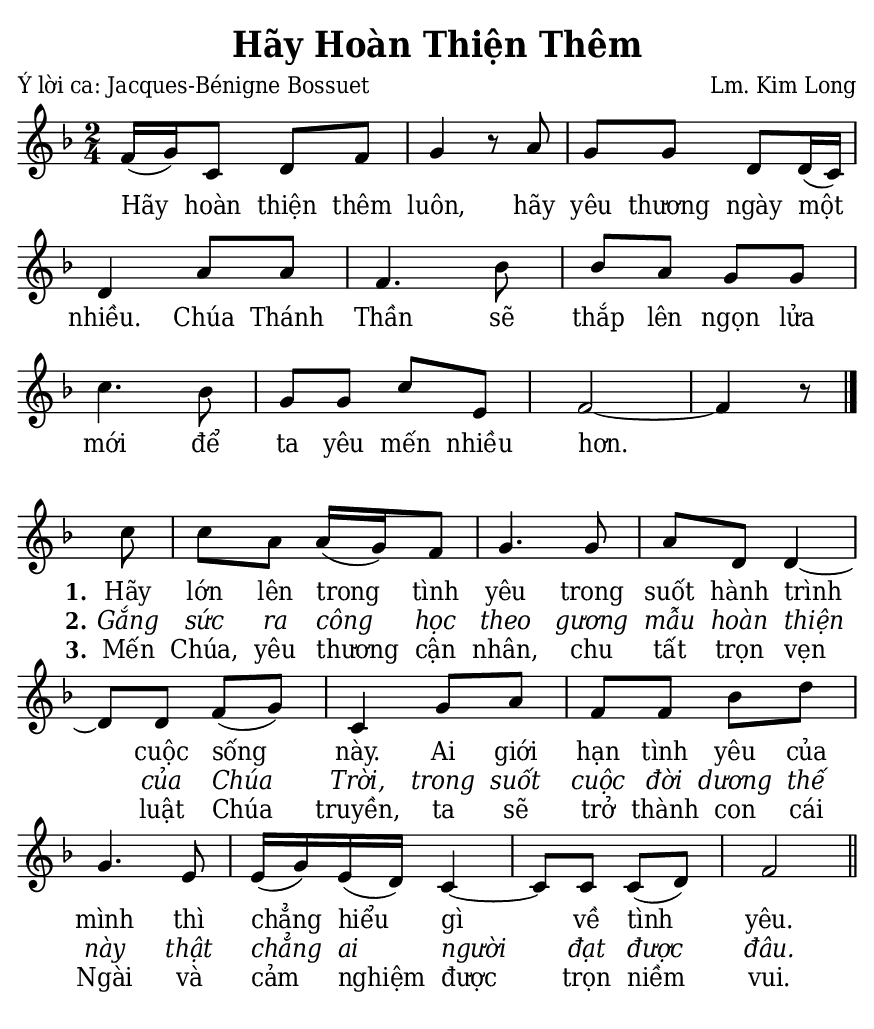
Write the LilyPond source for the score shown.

% Cài đặt chung
\version "2.24.3"
\include "english.ly"

\header {
  title = "Hãy Hoàn Thiện Thêm"
  poet = "Ý lời ca: Jacques-Bénigne Bossuet"
  composer = "Lm. Kim Long"
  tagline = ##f
}

% Nhạc
nhacPhanMot = \relative c' {
  \key f \major
  \time 2/4
  f16 (g) c,8 d f |
  g4 r8 a |
  g g d d16 (c) |
  d4 a'8 a |
  f4. bf8 |
  bf a g g |
  c4. bf8 |
  g g c e, |
  f2 ~ |
  f4 r8 \bar "|."
}

nhacPhanHai = \relative c'' {
  \key f \major
  \time 2/4
  \partial 8 c8 |
  c a a16 (g) f8 |
  g4. g8 |
  a d, d4 ~ |
  d8 d f (g) |
  c,4 g'8 a |
  f f bf d |
  g,4. e8 |
  e16 (g) e (d) c4 ~ |
  c8 c c (d) |
  f2 \bar "||"
}

% Lời
loiPhanMot = \lyricmode {
  Hãy hoàn thiện thêm luôn, hãy yêu thương ngày một nhiều.
  Chúa Thánh Thần sẽ thắp lên ngọn lửa mới để ta yêu mến nhiều hơn.
}

loiPhanHai = \lyricmode {
  <<
    {
      \set stanza = "1."
      Hãy lớn lên trong tình yêu trong suốt hành trình cuộc sống này.
      Ai giới hạn tình yêu của mình thì chẳng hiểu gì về tình yêu.
    }
    \new Lyrics {
	    \set associatedVoice = "beSop"
	    \set stanza = "2."
      \override Lyrics.LyricText.font-shape = #'italic
      Gắng sức ra công học theo gương mẫu hoàn thiện của Chúa Trời,
      trong suốt cuộc đời dương thế này thật chẳng ai người đạt được đâu.
    }
    \new Lyrics {
	    \set associatedVoice = "beSop"
	    \set stanza = "3."
      Mến Chúa, yêu thương cận nhân, chu tất trọn vẹn luật Chúa truyền,
      ta sẽ trở thành con cái Ngài và cảm nghiệm được trọn niềm vui.
    }
  >>
}

% Dàn trang
\paper {
  #(set-paper-size "a5")
  top-margin = 3\mm
  bottom-margin = 3\mm
  left-margin = 3\mm
  right-margin = 3\mm
  indent = #0
  #(define fonts
	 (make-pango-font-tree "Deja Vu Serif Condensed"
	 		       "Deja Vu Serif Condensed"
			       "Deja Vu Serif Condensed"
			       (/ 20 20)))
  print-page-number = ##f
}

\score {
  <<
    \new Staff <<
        \clef treble
        \new Voice = beSop {
          \nhacPhanMot
        }
      \new Lyrics \lyricsto beSop \loiPhanMot
    >>
  >>
  \layout {
    \override Lyrics.LyricSpace.minimum-distance = #1.5
    \override Score.BarNumber.break-visibility = ##(#f #f #f)
    \override Score.SpacingSpanner.uniform-stretching = ##t
    ragged-last = ##f
  }
}

\score {
  <<
    \new Staff <<
        \clef treble
        \new Voice = beSop {
          \nhacPhanHai
        }
      \new Lyrics \lyricsto beSop \loiPhanHai
    >>
  >>
  \layout {
    \override Staff.TimeSignature.transparent = ##t
    \override Lyrics.LyricSpace.minimum-distance = #1.5
    \override Score.BarNumber.break-visibility = ##(#f #f #f)
    \override Score.SpacingSpanner.uniform-stretching = ##t
    ragged-last = ##f
  }
}
